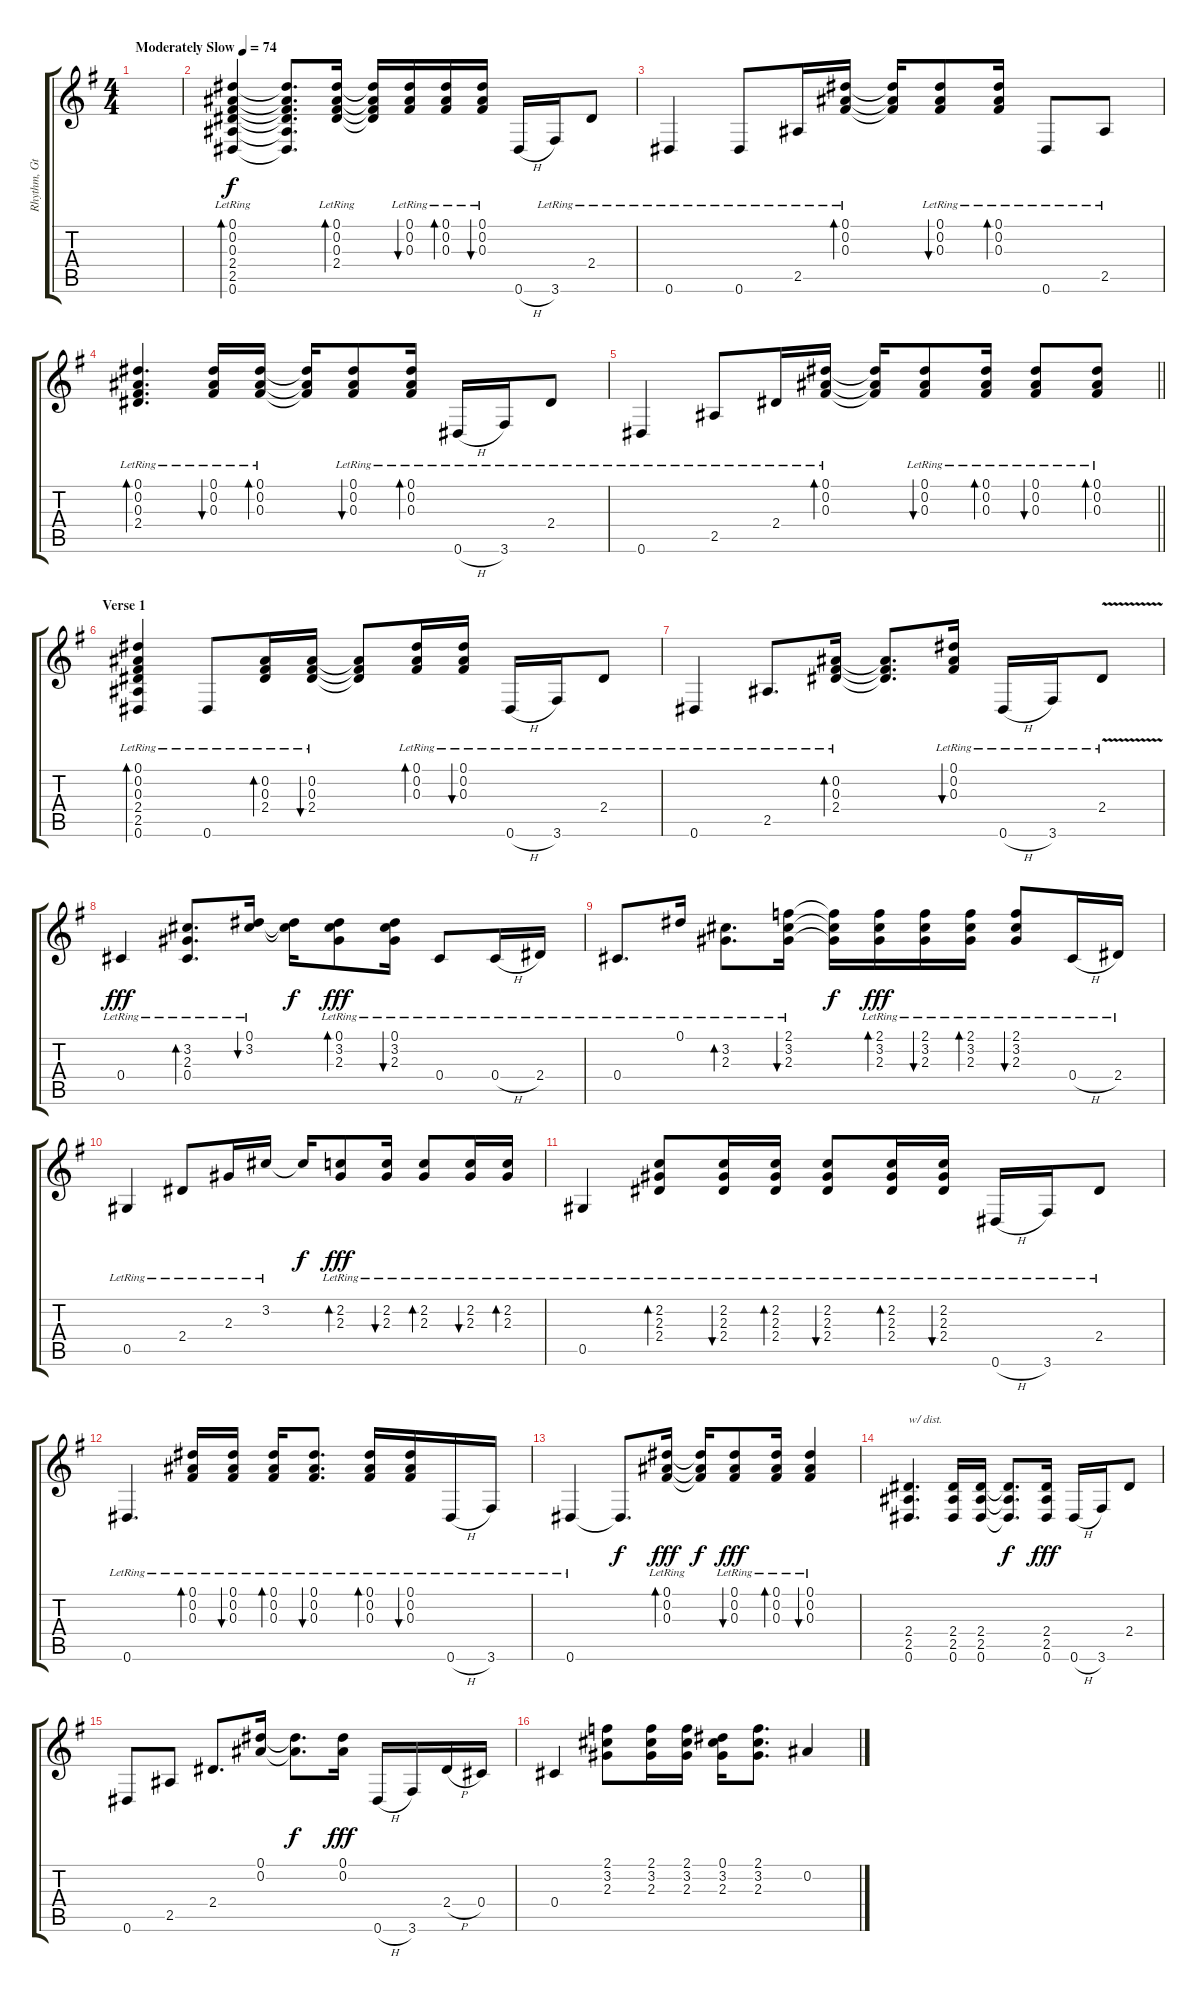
\track ("Rhythm, Gtr.1, Hetfield" "Rhythm, Gt") {instrument electricguitarclean}
\staff {score tabs}
\tuning (Eb4 Bb3 Gb3 Db3 Ab2 Eb2) {hide}
\ts (4 4)
\tempo (74 "Moderately Slow")
\clef g2
\ks g
|
(0.1{lr} 0.2{lr} 0.3{lr} 2.4{lr} 2.5{lr} 0.6{lr}).4{bd 120} (0.1{t} 0.2{t} 0.3{t} 2.4{t} 2.5{t} 0.6{t}).8{d} (0.1{lr} 0.2{lr} 0.3{lr} 2.4{lr}).16{bd 60} (0.1{t} 0.2{t} 0.3{t} 2.4{t}).16 (0.1{lr} 0.2{lr} 0.3{lr}).16{bu 60} (0.1{lr} 0.2{lr} 0.3{lr}).16{bd 60} (0.1{lr} 0.2{lr} 0.3{lr}).16{bu 60} 0.6{h}.16 3.6{lr}.16 2.4{lr}.8 |
0.6{lr}.4 0.6{lr}.8 2.5{lr}.16 (0.1{lr} 0.2{lr} 0.3{lr}).16{bd 60} (0.1{t} 0.2{t} 0.3{t}).16 (0.1{lr} 0.2{lr} 0.3{lr}).8{bu 60} (0.1{lr} 0.2{lr} 0.3{lr}).16{bd 60} 0.6{lr}.8 2.5{lr}.8 |
(0.1{lr} 0.2{lr} 0.3{lr} 2.4{lr}).4{d bd 60} (0.1{lr} 0.2{lr} 0.3{lr}).16{bu 120} (0.1{lr} 0.2{lr} 0.3{lr}).16{bd 120} (0.1{t} 0.2{t} 0.3{t}).16 (0.1{lr} 0.2{lr} 0.3{lr}).8{bu 120} (0.1{lr} 0.2{lr} 0.3{lr}).16{bd 120} 0.6{h lr}.16 3.6{lr}.16 2.4{lr}.8 |
\barLineRight lightlight
0.6{lr}.4 2.5{lr}.8 2.4{lr}.16 (0.1{lr} 0.2{lr} 0.3{lr}).16{bd 120} (0.1{t} 0.2{t} 0.3{t}).16 (0.1{lr} 0.2{lr} 0.3{lr}).8{bu 120} (0.1{lr} 0.2{lr} 0.3{lr}).16{bd 120} (0.1{lr} 0.2{lr} 0.3{lr}).8{bu 120} (0.1{lr} 0.2{lr} 0.3{lr}).8{bd 120} |
\section ("" "Verse 1")
(0.1{lr} 0.2{lr} 0.3{lr} 2.4{lr} 2.5{lr} 0.6{lr}).4{bd 120} 0.6{lr}.8 (0.2{lr} 0.3{lr} 2.4{lr}).16{bd 120} (0.2{lr} 0.3{lr} 2.4{lr}).16{bu 120} (0.2{t} 0.3{t} 2.4{t}).8 (0.1{lr} 0.2{lr} 0.3{lr}).16{bd 120} (0.1{lr} 0.2{lr} 0.3{lr}).16{bu 120} 0.6{h lr}.16 3.6{lr}.16 2.4{lr}.8 |
0.6{lr}.4 2.5{lr}.8{d} (0.2{lr} 0.3{lr} 2.4{lr}).16{bd 120} (0.2{t} 0.3{t} 2.4{t}).8{d} (0.1{lr} 0.2{lr} 0.3{lr}).16{bu 120} 0.6{h lr}.16 3.6{lr}.16 2.4{v lr}.8 |
0.4{lr}.4{dy fff} (3.2{lr} 2.3{lr} 0.4{lr}).8{d bd 120} (0.1{lr} 3.2{lr}).16{bu 120} (0.1{t} 3.2{t}).16{dy f} (0.1{lr} 3.2{lr} 2.3{lr}).8{bd 120 dy fff} (0.1{lr} 3.2{lr} 2.3{lr}).16{bu 120} 0.4{lr}.8 0.4{h lr}.16 2.4{lr}.16 |
0.4{lr}.8{d} 0.1{lr}.16 (3.2{lr} 2.3{lr}).8{d bd 120} (2.1{lr} 3.2{lr} 2.3{lr}).16{bu 120} (2.1{t} 3.2{t} 2.3{t}).16{dy f} (2.1{lr} 3.2{lr} 2.3{lr}).16{bd 120 dy fff} (2.1{lr} 3.2{lr} 2.3{lr}).16{bu 120} (2.1{lr} 3.2{lr} 2.3{lr}).16{bd 120} (2.1{lr} 3.2{lr} 2.3{lr}).8{bu 120} 0.4{h lr}.16 2.4{lr}.16 |
0.5{lr}.4 2.4{lr}.8 2.3{lr}.16 3.2{lr}.16 3.2{t}.16{dy f} (2.2{lr} 2.3{lr}).8{bd 120 dy fff} (2.2{lr} 2.3{lr}).16{bu 120} (2.2{lr} 2.3{lr}).8{bd 120} (2.2{lr} 2.3{lr}).16{bu 120} (2.2{lr} 2.3{lr}).16{bd 120} |
0.5{lr}.4 (2.2{lr} 2.3{lr} 2.4{lr}).8{bd 120} (2.2{lr} 2.3{lr} 2.4{lr}).16{bu 120} (2.2{lr} 2.3{lr} 2.4{lr}).16{bd 120} (2.2{lr} 2.3{lr} 2.4{lr}).8{bu 120} (2.2{lr} 2.3{lr} 2.4{lr}).16{bd 120} (2.2{lr} 2.3{lr} 2.4{lr}).16{bu 120} 0.6{h lr}.16 3.6{lr}.16 2.4{lr}.8 |
0.6{lr}.4{d} (0.1{lr} 0.2{lr} 0.3{lr}).16{bd 120} (0.1{lr} 0.2{lr} 0.3{lr}).16{bu 120} (0.1{lr} 0.2{lr} 0.3{lr}).16{bd 120} (0.1{lr} 0.2{lr} 0.3{lr}).8{d bu 120} (0.1{lr} 0.2{lr} 0.3{lr}).16{bd 120} (0.1{lr} 0.2{lr} 0.3{lr}).16{bu 120} 0.6{h lr}.16 3.6{lr}.16 |
0.6{lr}.4 0.6{t}.8{d dy f} (0.1{lr} 0.2{lr} 0.3{lr}).16{bd 120 dy fff} (0.1{t} 0.2{t} 0.3{t}).16{dy f} (0.1{lr} 0.2{lr} 0.3{lr}).8{bu 120 dy fff} (0.1{lr} 0.2{lr} 0.3{lr}).16{bd 120} (0.1{lr} 0.2{lr} 0.3{lr}).4{bu 120} |
(2.4 2.5 0.6).4{d txt "w/ dist." volume 16 balance 5 instrument distortionguitar} (2.4 2.5 0.6).16 (2.4 2.5 0.6).16 (2.4{t} 2.5{t} 0.6{t}).8{d dy f} (2.4 2.5 0.6).16{dy fff} 0.6{h}.16 3.6.16 2.4.8 |
0.6.8 2.5.8 2.4.8{d} (0.1 0.2).16 (0.1{t} 0.2{t}).8{d dy f} (0.1 0.2).16{dy fff} 0.6{h}.16 3.6.16 2.4{h}.16 0.4.16 |
0.4.4 (2.1 3.2 2.3).8 (2.1 3.2 2.3).16 (2.1 3.2 2.3).16 (0.1 3.2 2.3).16 (2.1 3.2 2.3).8{d} 0.2.4
